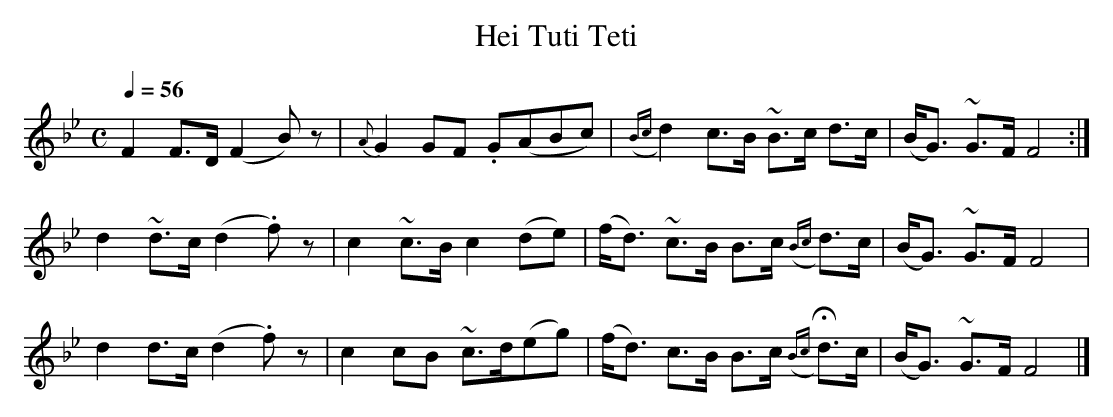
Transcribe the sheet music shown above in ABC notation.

X:1
T:Hei Tuti Teti
M:C
L:1/8
Q:1/4=56
K:F Mixolydian
F2  F>D (F2  B)z|{A}G2 GF  .G(ABc) |({Bc}d2)   c>B ~B>c       d>c |(B<G) ~G>F F4:|
d2 ~d>c (d2 .f)z|   c2~c>B  c2 (de)|    (f<d) ~c>B  B>c  ({Bc}d>)c|(B<G) ~G>F F4 |
d2  d>c (d2 .f)z|   c2 cB  ~c>d(eg)|    (f<d)  c>B  B>c ({Bc}Hd>)c|(B<G) ~G>F F4|]
